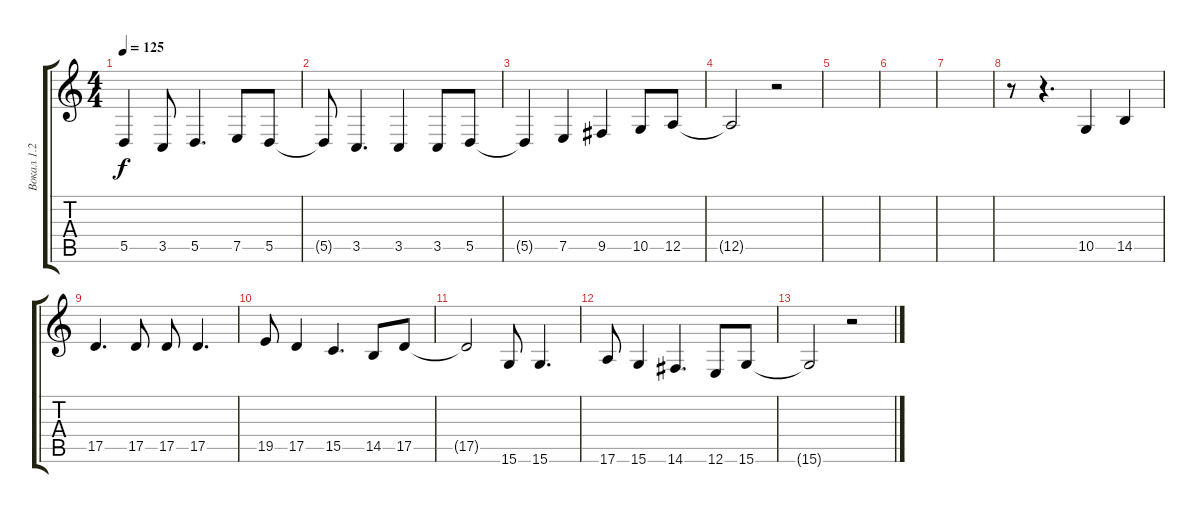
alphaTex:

\track ("Вокал 1.2" "Вокал 1.2") {instrument clarinet}
\staff {score tabs}
\tuning (E4 B3 G3 D3 A2 E2) {hide}
\ts (4 4)
\tempo 125
\clef g2
\ks c
5.5{t}.4{dy f} 3.5.8 5.5.4{d} 7.5.8 5.5.8 |
5.5{t}.8 3.5.4{d} 3.5.4 3.5.8 5.5.8 |
5.5{t}.4 7.5.4 9.5.4 10.5.8 12.5.8 |
12.5{t}.2 r.2 |
|
|
|
r.8 r.4{d} 10.5.4 14.5.4 |
17.5.4{d} 17.5.8 17.5.8 17.5.4{d} |
19.5.8 17.5.4 15.5.4{d} 14.5.8 17.5.8 |
17.5{t}.2 15.6.8 15.6.4{d} |
17.6.8 15.6.4 14.6.4{d} 12.6.8 15.6.8 |
15.6{t}.2 r.2
